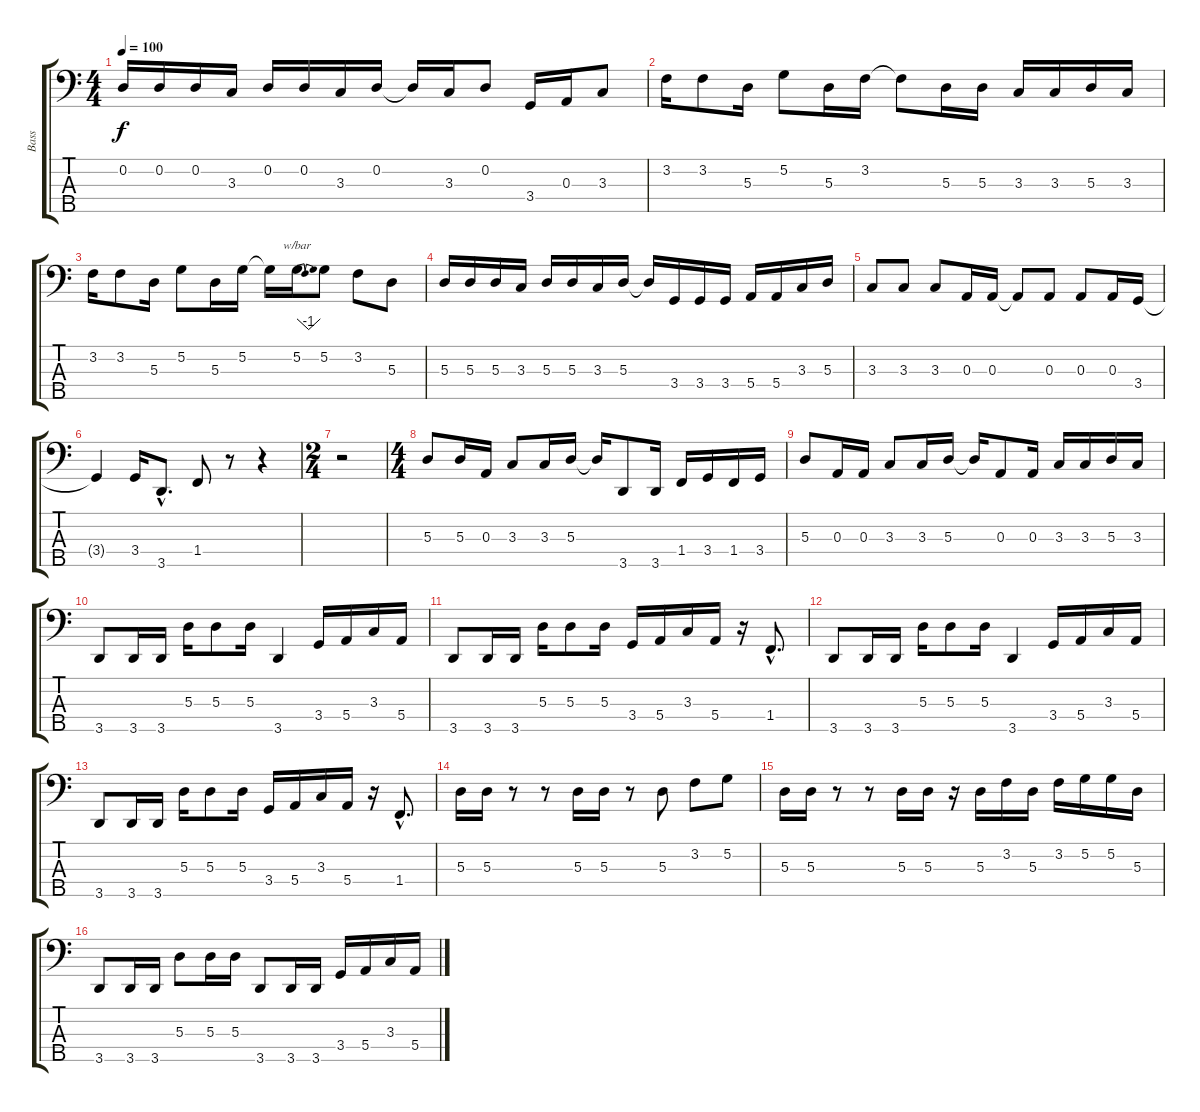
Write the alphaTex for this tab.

\track ("Bass" "Bass") {instrument electricbasspick}
\staff {score tabs}
\tuning (G2 D2 A1 E1 B0) {hide}
\ts (4 4)
\tempo 100
\clef f4
\ks c
0.2.16{dy f} 0.2.16 0.2.16 3.3.16 0.2.16 0.2.16 3.3.16 0.2.16 0.2{t}.16 3.3.16 0.2.8 3.4.16 0.3.16 3.3.8 |
3.2.16 3.2.8 5.3.16 5.2.8 5.3.16 3.2.16 3.2{t}.8 5.3.16 5.3.16 3.3.16 3.3.16 5.3.16 3.3.16 |
3.2.16 3.2.8 5.3.16 5.2.8 5.3.16 5.2.16 5.2{t}.16 5.2.16{tbe (dip default 0 0 30 -4 60 0)} 5.2.8 3.2.8 5.3.8 |
5.3.16 5.3.16 5.3.16 3.3.16 5.3.16 5.3.16 3.3.16 5.3.16 5.3{t}.16 3.4.16 3.4.16 3.4.16 5.4.16 5.4.16 3.3.16 5.3.16 |
3.3.8 3.3.8 3.3.8 0.3.16 0.3.16 0.3{t}.8 0.3.8 0.3.8 0.3.16 3.4.16 |
3.4{t}.4 3.4.16 3.5{hac}.8{d} 1.4.8 r.8 r.4 |
\ts (2 4)
r.2 |
\ts (4 4)
5.3.8 5.3.16 0.3.16 3.3.8 3.3.16 5.3.16 5.3{t}.16 3.5.8 3.5.16 1.4.16 3.4.16 1.4.16 3.4.16 |
5.3.8 0.3.16 0.3.16 3.3.8 3.3.16 5.3.16 5.3{t}.16 0.3.8 0.3.16 3.3.16 3.3.16 5.3.16 3.3.16 |
3.5.8 3.5.16 3.5.16 5.3.16 5.3.8 5.3.16 3.5.4 3.4.16 5.4.16 3.3.16 5.4.16 |
3.5.8 3.5.16 3.5.16 5.3.16 5.3.8 5.3.16 3.4.16 5.4.16 3.3.16 5.4.16 r.16 1.4{hac}.8{d} |
3.5.8 3.5.16 3.5.16 5.3.16 5.3.8 5.3.16 3.5.4 3.4.16 5.4.16 3.3.16 5.4.16 |
3.5.8 3.5.16 3.5.16 5.3.16 5.3.8 5.3.16 3.4.16 5.4.16 3.3.16 5.4.16 r.16 1.4{hac}.8{d} |
5.3.16 5.3.16 r.8 r.8 5.3.16 5.3.16 r.8 5.3.8 3.2.8 5.2.8 |
5.3.16 5.3.16 r.8 r.8 5.3.16 5.3.16 r.16 5.3.16 3.2.16 5.3.16 3.2.16 5.2.16 5.2.16 5.3.16 |
3.5.8 3.5.16 3.5.16 5.3.8 5.3.16 5.3.16 3.5.8 3.5.16 3.5.16 3.4.16 5.4.16 3.3.16 5.4.16
